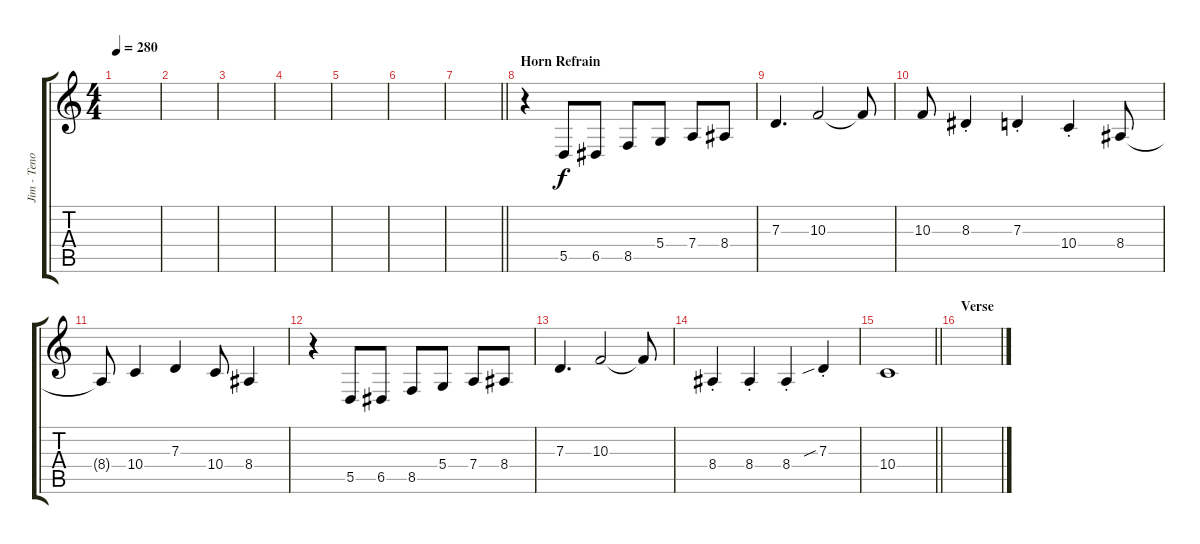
\track ("Jim - Tenor Sax" "Jim - Teno") {instrument tenorsax}
\staff {score tabs}
\tuning (E4 B3 G3 D3 A2 E2) {hide}
\ts (4 4)
\tempo 280
\clef g2
\ks c
|
|
|
|
|
|
\barLineRight lightlight
|
\section ("" "Horn Refrain")
r.4 5.5.8 6.5.8 8.5.8 5.4.8 7.4.8 8.4.8 |
7.3.4{d} 10.3.2 10.3{t}.8 |
10.3.8 8.3{st}.4 7.3{st}.4 10.4{st}.4 8.4.8 |
8.4{t}.8 10.4.4 7.3.4 10.4.8 8.4.4 |
r.4 5.5.8 6.5.8 8.5.8 5.4.8 7.4.8 8.4.8 |
7.3.4{d} 10.3.2 10.3{t}.8 |
8.4{st}.4 8.4{st}.4 8.4{st}.4 7.3{sib st}.4 |
\barLineRight lightlight
10.4.1 |
\section ("" "Verse")
